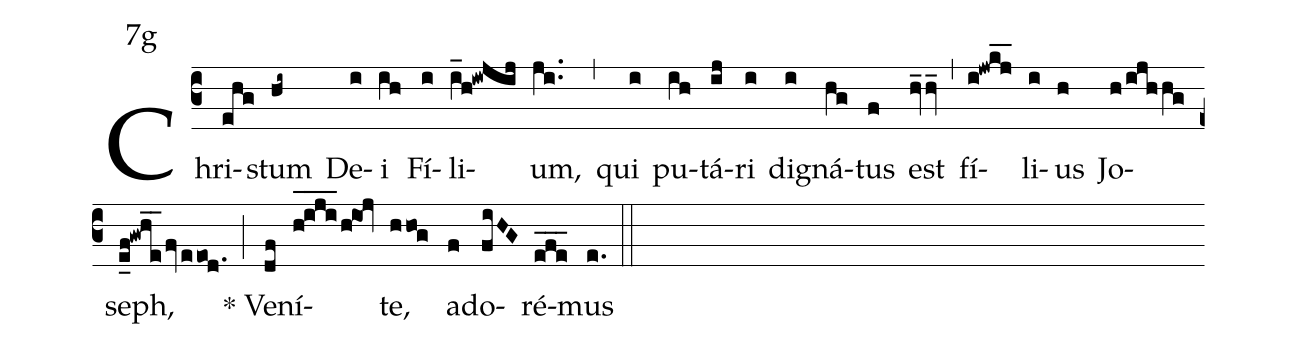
mode:7g;
%%
(c3) Chri(ehg)stum(hi~) De(i)i(ih) Fí(i)li(i_h!iwjij)um,(ji..) (,) qui(i) pu(ih)tá(ij)ri(i) di(i)gná(hg)tus(f) est(hv_hv_) (,) fí(i!jwkj__)li(i)us(h) Jo(h/ijhhg)seph,(e_f!gwhe__/fv/eeod.) (;) <sp>*</sp> Ve(df)ní(h@iji____/h!io!jv)te,(hhog) ad(f)o(fiHG)ré(efe___)mus(e.) (::)
